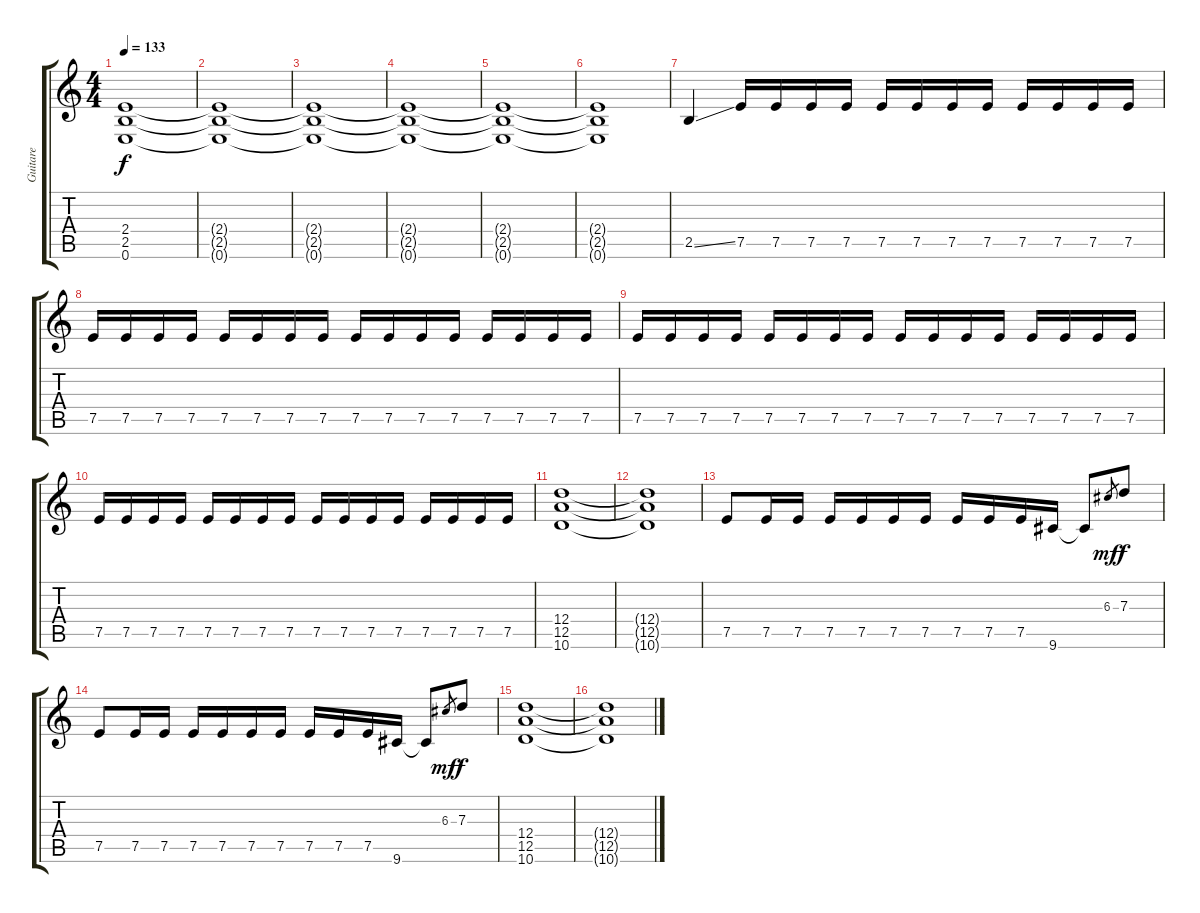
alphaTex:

\track ("Guitare" "Guitare") {instrument distortionguitar}
\staff {score tabs}
\tuning (E4 B3 G3 D3 A2 E2) {hide}
\ts (4 4)
\tempo 133
\clef g2
\ks c
(2.4{t} 2.5{t} 0.6{t}).1{dy f} |
(2.4{t} 2.5{t} 0.6{t}).1 |
(2.4{t} 2.5{t} 0.6{t}).1 |
(2.4{t} 2.5{t} 0.6{t}).1 |
(2.4{t} 2.5{t} 0.6{t}).1 |
(2.4{t} 2.5{t} 0.6{t}).1 |
2.5{ss}.4 7.5.16 7.5.16 7.5.16 7.5.16 7.5.16 7.5.16 7.5.16 7.5.16 7.5.16 7.5.16 7.5.16 7.5.16 |
7.5.16 7.5.16 7.5.16 7.5.16 7.5.16 7.5.16 7.5.16 7.5.16 7.5.16 7.5.16 7.5.16 7.5.16 7.5.16 7.5.16 7.5.16 7.5.16 |
7.5.16 7.5.16 7.5.16 7.5.16 7.5.16 7.5.16 7.5.16 7.5.16 7.5.16 7.5.16 7.5.16 7.5.16 7.5.16 7.5.16 7.5.16 7.5.16 |
7.5.16 7.5.16 7.5.16 7.5.16 7.5.16 7.5.16 7.5.16 7.5.16 7.5.16 7.5.16 7.5.16 7.5.16 7.5.16 7.5.16 7.5.16 7.5.16 |
(12.4 12.5 10.6).1 |
(12.4{t} 12.5{t} 10.6{t}).1 |
7.5.8 7.5.16 7.5.16 7.5.16 7.5.16 7.5.16 7.5.16 7.5.16 7.5.16 7.5.16 9.6.16 9.6{t}.8 6.3.8{gr dy mf} 7.3.8{dy f} |
7.5.8 7.5.16 7.5.16 7.5.16 7.5.16 7.5.16 7.5.16 7.5.16 7.5.16 7.5.16 9.6.16 9.6{t}.8 6.3.8{gr dy mf} 7.3.8{dy f} |
(12.4 12.5 10.6).1 |
(12.4{t} 12.5{t} 10.6{t}).1
